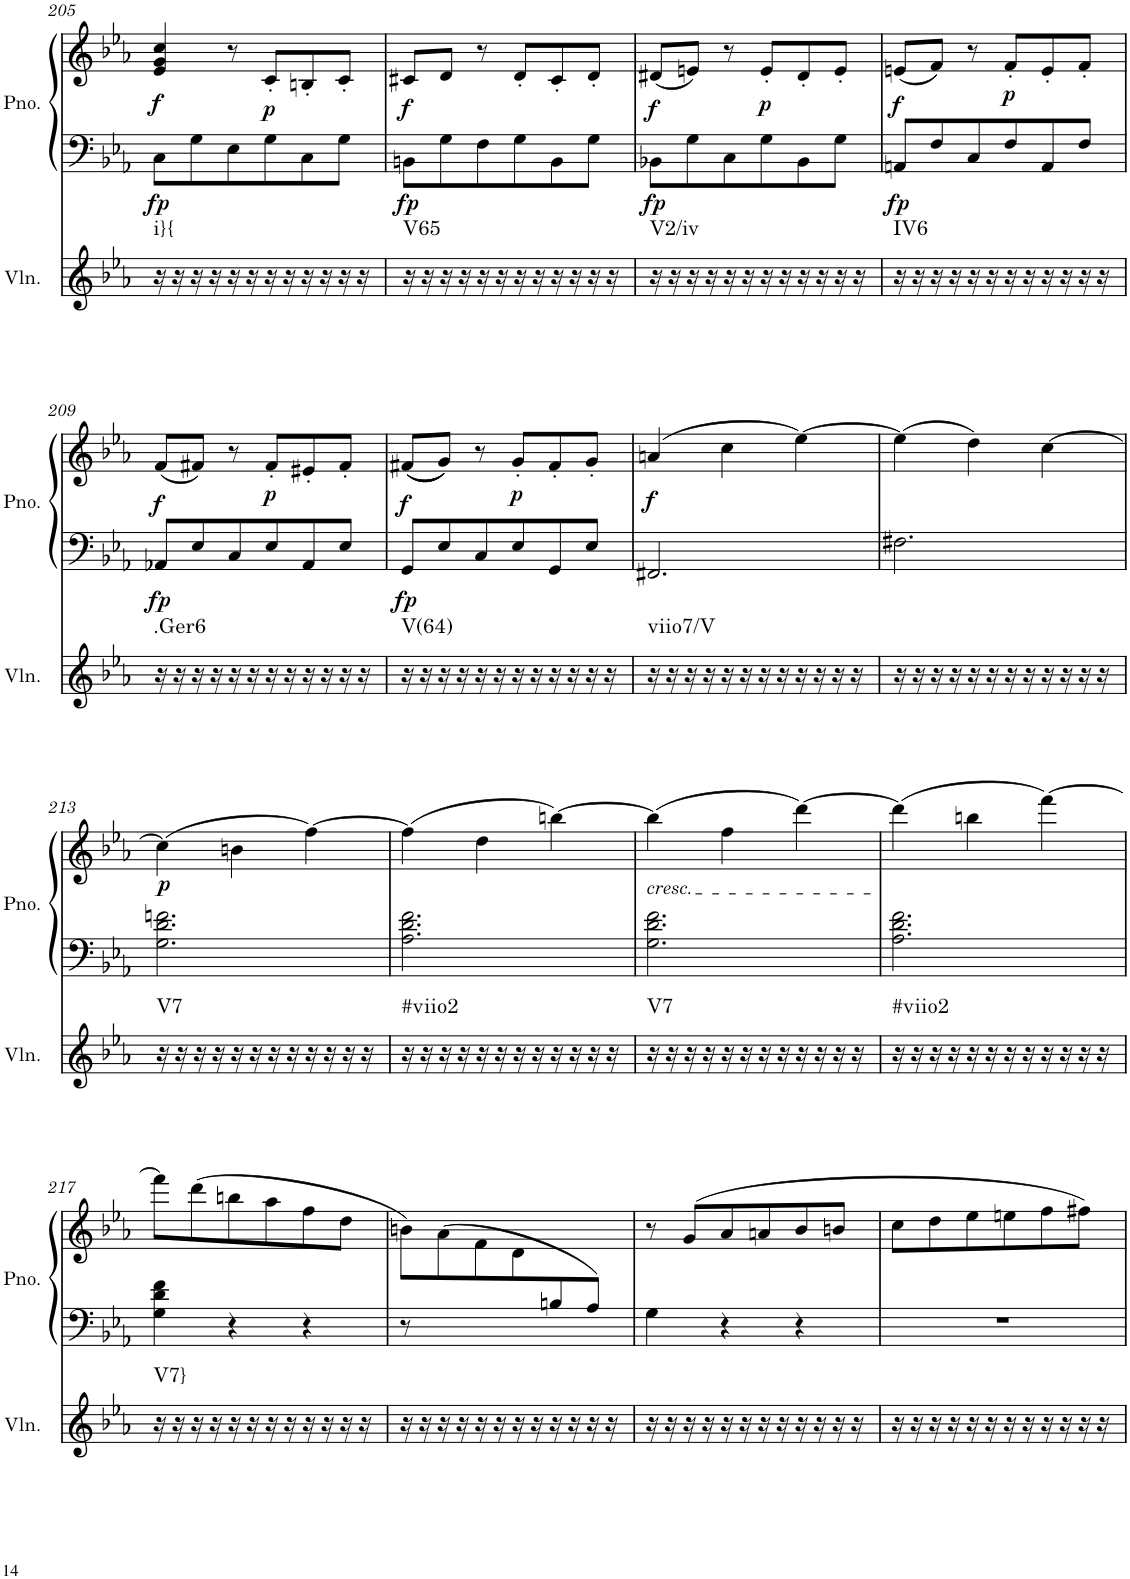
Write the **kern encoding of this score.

**kern	**harte	**kern	**kern	**dynam
*part2	*part2	*part1	*part1	*part1
*staff3	*	*staff2	*staff1	*staff1/2
*I"Violin	*	*I"Piano	*	*
*I'Vln.	*	*I'Pno.	*	*
!!LO:PB:g=z
*clefG2	*	*clefF4	*clefG2	*
*k[b-e-a-]	*	*k[b-e-a-]	*k[b-e-a-]	*
*M3/4	*	*M3/4	*M3/4	*
=205	=205	=205	=205	=205
!	!	!	!	!LO:DY:b=2
!	!LO:H:kt=i}{	!	!	!LO:DY:n=1:b
16r	N	8C\L	4e-/ 4g/ 4cc/	fp f
16r	.	.	.	.
16r	.	8G\	.	.
16r	.	.	.	.
16r	.	8E-\	8r	.
16r	.	.	.	.
!	!	!	!	!LO:DY:n=2:b
16r	.	8G\	8c'/L	p
16r	.	.	.	.
16r	.	8C\	8Bn'/	.
16r	.	.	.	.
16r	.	8G\J	8c'/J	.
16r	.	.	.	.
=206	=206	=206	=206	=206
!	!	!	!	!LO:DY:b=2
!	!LO:H:kt=V65	!	!	!LO:DY:n=1:b
16r	N	8BBn\L	8c#X/L	fp f
16r	.	.	.	.
16r	.	8G\	8d/J	.
16r	.	.	.	.
16r	.	8F\	8r	.
16r	.	.	.	.
16r	.	8G\	8d'/L	.
16r	.	.	.	.
16r	.	8BB\	8c#'/	.
16r	.	.	.	.
16r	.	8G\J	8d'/J	.
16r	.	.	.	.
=207	=207	=207	=207	=207
!	!	!	!	!LO:DY:b=2
!	!LO:H:kt=V2/iv	!	!	!LO:DY:n=1:b
16r	N	8BB-X\L	(8d#X/L	fp f
16r	.	.	.	.
16r	.	8G\	8en/J)	.
16r	.	.	.	.
16r	.	8C\	8r	.
16r	.	.	.	.
!	!	!	!	!LO:DY:n=2:b
16r	.	8G\	8e'/L	p
16r	.	.	.	.
16r	.	8BB-\	8d#'/	.
16r	.	.	.	.
16r	.	8G\J	8e'/J	.
16r	.	.	.	.
=208	=208	=208	=208	=208
!	!	!	!	!LO:DY:b=2
!	!LO:H:kt=IV6	!	!	!LO:DY:n=1:b
16r	N	8AAn/L	(8en/L	fp f
16r	.	.	.	.
16r	.	8F/	8f/J)	.
16r	.	.	.	.
16r	.	8C/	8r	.
16r	.	.	.	.
!	!	!	!	!LO:DY:n=2:b
16r	.	8F/	8f'/L	p
16r	.	.	.	.
16r	.	8AA/	8e'/	.
16r	.	.	.	.
16r	.	8F/J	8f'/J	.
16r	.	.	.	.
!!LO:LB:g=z
=209	=209	=209	=209	=209
!	!	!	!	!LO:DY:b=2
!	!LO:H:kt=.Ger6	!	!	!LO:DY:n=1:b
16r	N	8AA-X/L	(8f/L	fp f
16r	.	.	.	.
16r	.	8E-/	8f#X/J)	.
16r	.	.	.	.
16r	.	8C/	8r	.
16r	.	.	.	.
!	!	!	!	!LO:DY:n=2:b
16r	.	8E-/	8f#'/L	p
16r	.	.	.	.
16r	.	8AA-/	8e#X'/	.
16r	.	.	.	.
16r	.	8E-/J	8f#'/J	.
16r	.	.	.	.
=210	=210	=210	=210	=210
!	!	!	!	!LO:DY:b=2
!	!LO:H:kt=V(64)	!	!	!LO:DY:n=1:b
16r	N	8GG/L	((8f#X/L	fp f
16r	.	.	.	.
16r	.	8E-/	8g/J))	.
16r	.	.	.	.
16r	.	8C/	8r	.
16r	.	.	.	.
!	!	!	!	!LO:DY:n=2:b
16r	.	8E-/	8g'/L	p
16r	.	.	.	.
16r	.	8GG/	8f#'/	.
16r	.	.	.	.
16r	.	8E-/J	8g'/J	.
16r	.	.	.	.
=211	=211	=211	=211	=211
!	!LO:H:kt=viio7/V	!	!	!LO:DY:b
16r	N	2.FF#X/	(4an/	f
16r	.	.	.	.
16r	.	.	.	.
16r	.	.	.	.
16r	.	.	4cc\	.
16r	.	.	.	.
16r	.	.	.	.
16r	.	.	.	.
16r	.	.	[4ee-\)	.
16r	.	.	.	.
16r	.	.	.	.
16r	.	.	.	.
=212	=212	=212	=212	=212
16r	.	2.F#X\	(4ee-\]	.
16r	.	.	.	.
16r	.	.	.	.
16r	.	.	.	.
16r	.	.	4dd\)	.
16r	.	.	.	.
16r	.	.	.	.
16r	.	.	.	.
16r	.	.	[4cc\	.
16r	.	.	.	.
16r	.	.	.	.
16r	.	.	.	.
!!LO:LB:g=z
=213	=213	=213	=213	=213
!	!LO:H:kt=V7	!	!	!LO:DY:b
16r	N	2.G\ 2.d\ 2.fn\	(4cc\]	p
16r	.	.	.	.
16r	.	.	.	.
16r	.	.	.	.
16r	.	.	4bn\	.
16r	.	.	.	.
16r	.	.	.	.
16r	.	.	.	.
16r	.	.	[4ff\)	.
16r	.	.	.	.
16r	.	.	.	.
16r	.	.	.	.
=214	=214	=214	=214	=214
!	!LO:H:kt=#viio2	!	!	!
16r	N	2.A-\ 2.d\ 2.f\	(4ff\]	.
16r	.	.	.	.
16r	.	.	.	.
16r	.	.	.	.
16r	.	.	4dd\	.
16r	.	.	.	.
16r	.	.	.	.
16r	.	.	.	.
16r	.	.	[4bbn\)	.
16r	.	.	.	.
16r	.	.	.	.
16r	.	.	.	.
=215	=215	=215	=215	=215
!	!LO:H:kt=V7	!	!LO:TX:b:i:t=cresc.	!
16r	N	2.G\ 2.d\ 2.f\	(4bb\]	.
16r	.	.	.	.
16r	.	.	.	.
16r	.	.	.	.
16r	.	.	4ff\	.
16r	.	.	.	.
16r	.	.	.	.
16r	.	.	.	.
16r	.	.	[4ddd\)	.
16r	.	.	.	.
16r	.	.	.	.
16r	.	.	.	.
=216	=216	=216	=216	=216
!	!LO:H:kt=#viio2	!	!	!
16r	N	2.A-\ 2.d\ 2.f\	(4ddd\]	.
16r	.	.	.	.
16r	.	.	.	.
16r	.	.	.	.
16r	.	.	4bbn\	.
16r	.	.	.	.
16r	.	.	.	.
16r	.	.	.	.
16r	.	.	[4fff\)	.
16r	.	.	.	.
16r	.	.	.	.
16r	.	.	.	.
!!LO:LB:g=z
=217	=217	=217	=217	=217
!	!LO:H:kt=V7}	!	!	!
16r	N	4G\ 4d\ 4f\	8fff\L]	.
16r	.	.	.	.
16r	.	.	(8ddd\	.
16r	.	.	.	.
16r	.	4r	8bbn\	.
16r	.	.	.	.
16r	.	.	8aa-\	.
16r	.	.	.	.
16r	.	4r	8ff\	.
16r	.	.	.	.
16r	.	.	8dd\J	.
16r	.	.	.	.
=218	=218	=218	=218	=218
*	*	*^	*	*
16r	.	2ryy	8r	8bn\L)	.
16r	.	.	.	.	.
16r	.	.	8ryy	(8a-\	.
16r	.	.	.	.	.
16r	.	.	2ryy	8f\	.
16r	.	.	.	.	.
16r	.	.	.	8d\	.
16r	.	.	.	.	.
16r	.	8Bn/	.	4ryy	.
16r	.	.	.	.	.
16r	.	8A-/J)	.	.	.
16r	.	.	.	.	.
*	*	*v	*v	*	*
=219	=219	=219	=219	=219
16r	.	4G\	8r	.
16r	.	.	.	.
16r	.	.	(8g/L	.
16r	.	.	.	.
16r	.	4r	8a-/	.
16r	.	.	.	.
16r	.	.	8an/	.
16r	.	.	.	.
16r	.	4r	8b-/	.
16r	.	.	.	.
16r	.	.	8bn/J	.
16r	.	.	.	.
=220	=220	=220	=220	=220
16r	.	2.r	8cc\L	.
16r	.	.	.	.
16r	.	.	8dd\	.
16r	.	.	.	.
16r	.	.	8ee-\	.
16r	.	.	.	.
16r	.	.	8een\	.
16r	.	.	.	.
16r	.	.	8ff\	.
16r	.	.	.	.
16r	.	.	8ff#X\J)	.
16r	.	.	.	.
=	=	=	=	=
*-	*-	*-	*-	*-
